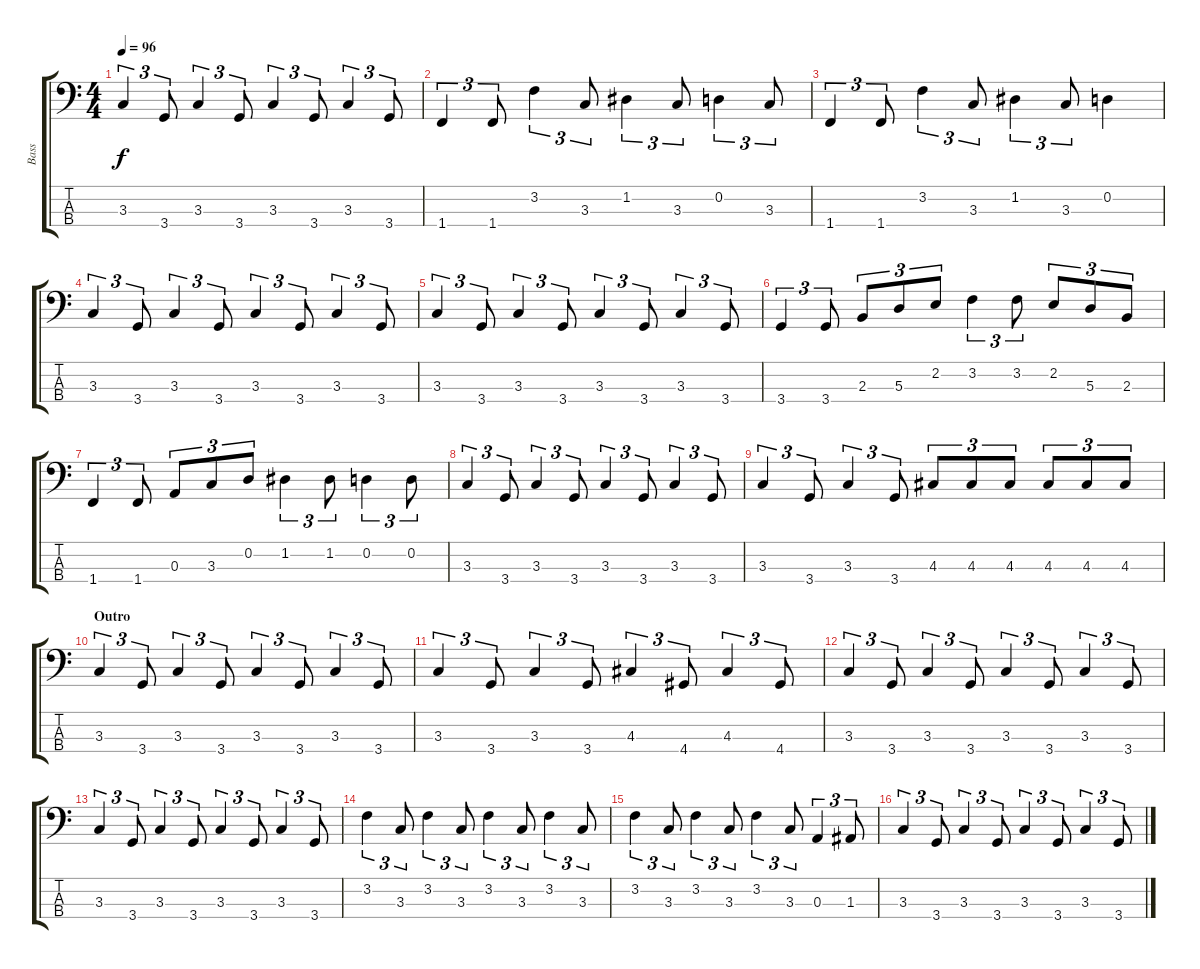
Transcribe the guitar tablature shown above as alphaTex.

\track ("Bass" "Bass") {instrument electricbassfinger}
\staff {score tabs}
\tuning (G2 D2 A1 E1) {hide}
\ts (4 4)
\tempo 96
\clef f4
\ks c
3.3.4{tu (3 2) dy f} 3.4.8{tu (3 2)} 3.3.4{tu (3 2)} 3.4.8{tu (3 2)} 3.3.4{tu (3 2)} 3.4.8{tu (3 2)} 3.3.4{tu (3 2)} 3.4.8{tu (3 2)} |
1.4.4{tu (3 2)} 1.4.8{tu (3 2)} 3.2.4{tu (3 2)} 3.3.8{tu (3 2)} 1.2.4{tu (3 2)} 3.3.8{tu (3 2)} 0.2.4{tu (3 2)} 3.3.8{tu (3 2)} |
1.4.4{tu (3 2)} 1.4.8{tu (3 2)} 3.2.4{tu (3 2)} 3.3.8{tu (3 2)} 1.2.4{tu (3 2)} 3.3.8{tu (3 2)} 0.2.4 |
3.3.4{tu (3 2)} 3.4.8{tu (3 2)} 3.3.4{tu (3 2)} 3.4.8{tu (3 2)} 3.3.4{tu (3 2)} 3.4.8{tu (3 2)} 3.3.4{tu (3 2)} 3.4.8{tu (3 2)} |
3.3.4{tu (3 2)} 3.4.8{tu (3 2)} 3.3.4{tu (3 2)} 3.4.8{tu (3 2)} 3.3.4{tu (3 2)} 3.4.8{tu (3 2)} 3.3.4{tu (3 2)} 3.4.8{tu (3 2)} |
3.4.4{tu (3 2)} 3.4.8{tu (3 2)} 2.3.8{tu (3 2)} 5.3.8{tu (3 2)} 2.2.8{tu (3 2)} 3.2.4{tu (3 2)} 3.2.8{tu (3 2)} 2.2.8{tu (3 2)} 5.3.8{tu (3 2)} 2.3.8{tu (3 2)} |
1.4.4{tu (3 2)} 1.4.8{tu (3 2)} 0.3.8{tu (3 2)} 3.3.8{tu (3 2)} 0.2.8{tu (3 2)} 1.2.4{tu (3 2)} 1.2.8{tu (3 2)} 0.2.4{tu (3 2)} 0.2.8{tu (3 2)} |
3.3.4{tu (3 2)} 3.4.8{tu (3 2)} 3.3.4{tu (3 2)} 3.4.8{tu (3 2)} 3.3.4{tu (3 2)} 3.4.8{tu (3 2)} 3.3.4{tu (3 2)} 3.4.8{tu (3 2)} |
3.3.4{tu (3 2)} 3.4.8{tu (3 2)} 3.3.4{tu (3 2)} 3.4.8{tu (3 2)} 4.3.8{tu (3 2)} 4.3.8{tu (3 2)} 4.3.8{tu (3 2)} 4.3.8{tu (3 2)} 4.3.8{tu (3 2)} 4.3.8{tu (3 2)} |
\section ("" "Outro")
3.3.4{tu (3 2)} 3.4.8{tu (3 2)} 3.3.4{tu (3 2)} 3.4.8{tu (3 2)} 3.3.4{tu (3 2)} 3.4.8{tu (3 2)} 3.3.4{tu (3 2)} 3.4.8{tu (3 2)} |
3.3.4{tu (3 2)} 3.4.8{tu (3 2)} 3.3.4{tu (3 2)} 3.4.8{tu (3 2)} 4.3.4{tu (3 2)} 4.4.8{tu (3 2)} 4.3.4{tu (3 2)} 4.4.8{tu (3 2)} |
3.3.4{tu (3 2)} 3.4.8{tu (3 2)} 3.3.4{tu (3 2)} 3.4.8{tu (3 2)} 3.3.4{tu (3 2)} 3.4.8{tu (3 2)} 3.3.4{tu (3 2)} 3.4.8{tu (3 2)} |
3.3.4{tu (3 2)} 3.4.8{tu (3 2)} 3.3.4{tu (3 2)} 3.4.8{tu (3 2)} 3.3.4{tu (3 2)} 3.4.8{tu (3 2)} 3.3.4{tu (3 2)} 3.4.8{tu (3 2)} |
3.2.4{tu (3 2)} 3.3.8{tu (3 2)} 3.2.4{tu (3 2)} 3.3.8{tu (3 2)} 3.2.4{tu (3 2)} 3.3.8{tu (3 2)} 3.2.4{tu (3 2)} 3.3.8{tu (3 2)} |
3.2.4{tu (3 2)} 3.3.8{tu (3 2)} 3.2.4{tu (3 2)} 3.3.8{tu (3 2)} 3.2.4{tu (3 2)} 3.3.8{tu (3 2)} 0.3.4{tu (3 2)} 1.3.8{tu (3 2)} |
3.3.4{tu (3 2)} 3.4.8{tu (3 2)} 3.3.4{tu (3 2)} 3.4.8{tu (3 2)} 3.3.4{tu (3 2)} 3.4.8{tu (3 2)} 3.3.4{tu (3 2)} 3.4.8{tu (3 2)}
